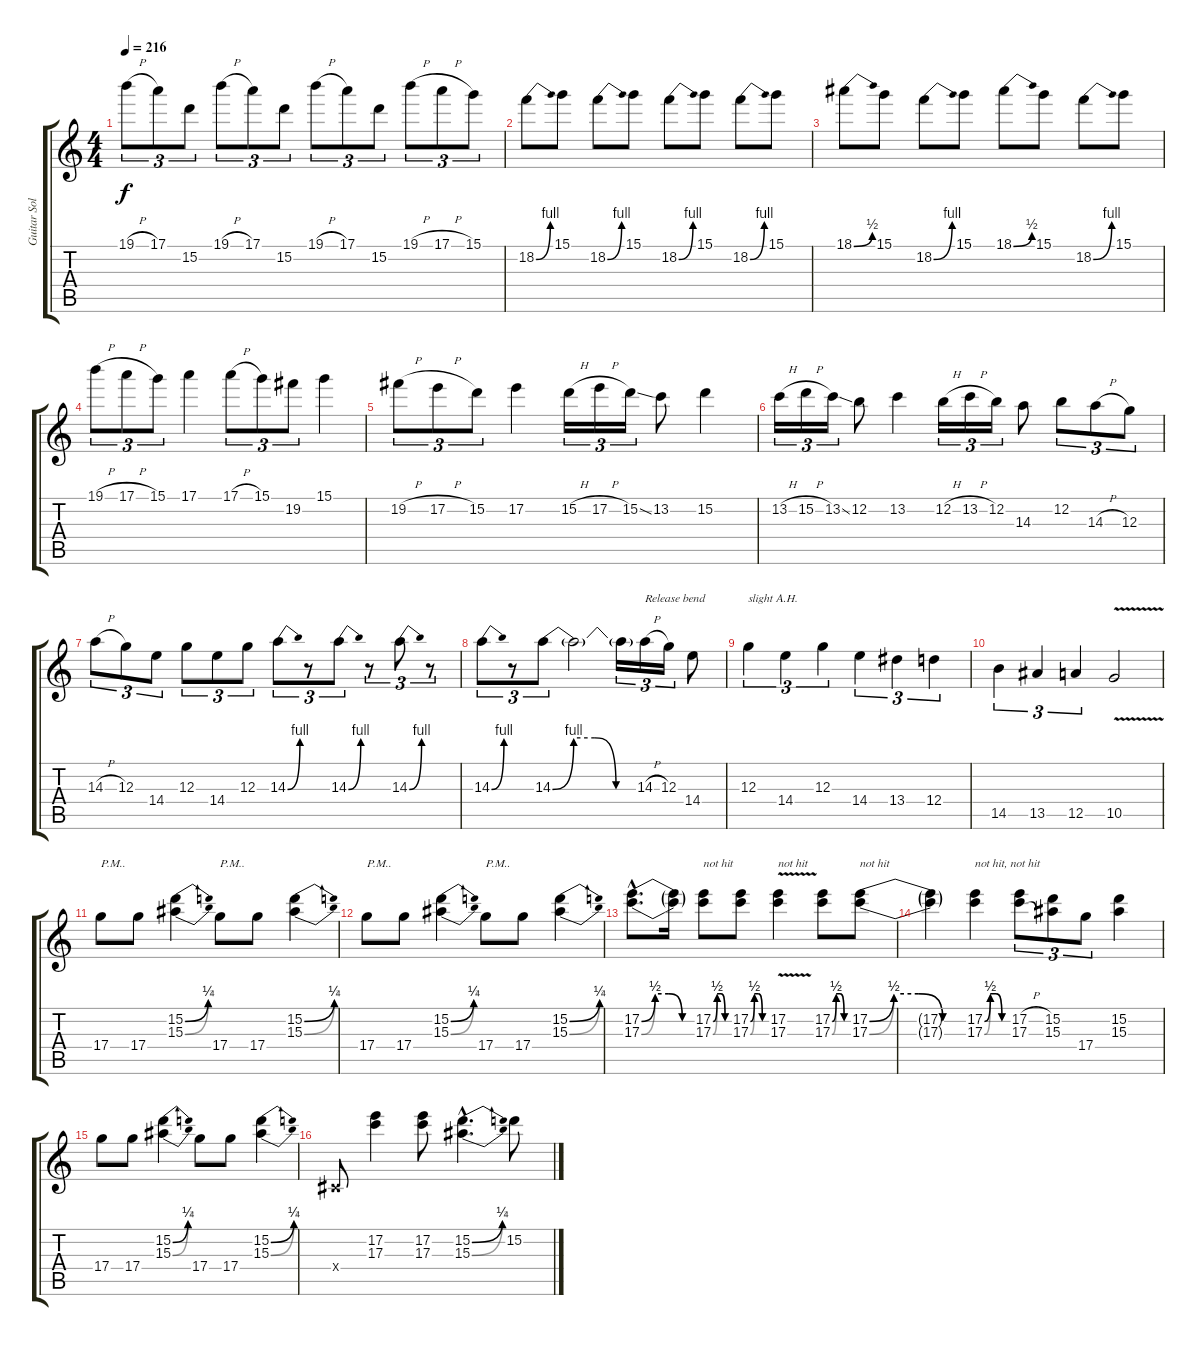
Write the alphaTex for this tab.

\track ("Guitar Solo" "Guitar Sol") {instrument overdrivenguitar}
\staff {score tabs}
\tuning (E4 B3 G3 D3 A2 E2) {hide}
\ts (4 4)
\tempo 216
\clef g2
\ks c
19.1{h}.8{tu (3 2) dy f} 17.1.8{tu (3 2)} 15.2.8{tu (3 2)} 19.1{h}.8{tu (3 2)} 17.1.8{tu (3 2)} 15.2.8{tu (3 2)} 19.1{h}.8{tu (3 2)} 17.1.8{tu (3 2)} 15.2.8{tu (3 2)} 19.1{h}.8{tu (3 2)} 17.1{h}.8{tu (3 2)} 15.1.8{tu (3 2)} |
18.2{be (bend 0 0 60 4)}.8 15.1.8 18.2{be (bend 0 0 60 4)}.8 15.1.8 18.2{be (bend 0 0 60 4)}.8 15.1.8 18.2{be (bend 0 0 60 4)}.8 15.1.8 |
18.1{be (bend 0 0 60 2)}.8 15.1.8 18.2{be (bend 0 0 60 4)}.8 15.1.8 18.1{be (bend 0 0 60 2)}.8 15.1.8 18.2{be (bend 0 0 60 4)}.8 15.1.8 |
19.1{h}.8{tu (3 2)} 17.1{h}.8{tu (3 2)} 15.1.8{tu (3 2)} 17.1.4 17.1{h}.8{tu (3 2)} 15.1.8{tu (3 2)} 19.2.8{tu (3 2)} 15.1.4 |
19.2{h}.8{tu (3 2)} 17.2{h}.8{tu (3 2)} 15.2.8{tu (3 2)} 17.2.4 15.2{h}.16{tu (3 2)} 17.2{h}.16{tu (3 2)} 15.2{ss}.16{tu (3 2)} 13.2.8 15.2.4 |
13.2{h}.16{tu (3 2)} 15.2{h}.16{tu (3 2)} 13.2{ss}.16{tu (3 2)} 12.2.8 13.2.4 12.2{h}.16{tu (3 2)} 13.2{h}.16{tu (3 2)} 12.2.16{tu (3 2)} 14.3.8 12.2.8{tu (3 2)} 14.3{h}.8{tu (3 2)} 12.3.8{tu (3 2)} |
14.3{h}.8{tu (3 2)} 12.3.8{tu (3 2)} 14.4.8{tu (3 2)} 12.3.8{tu (3 2)} 14.4.8{tu (3 2)} 12.3.8{tu (3 2)} 14.3{be (bend 0 0 60 4)}.8{tu (3 2)} r.8{tu (3 2)} 14.3{be (bend 0 0 60 4)}.8{tu (3 2)} r.8{tu (3 2)} 14.3{be (bend 0 0 60 4)}.8{tu (3 2)} r.8{tu (3 2)} |
14.3{be (bend 0 0 60 4)}.8{tu (3 2)} r.8{tu (3 2)} 14.3{be (custom 0 0 15 4 30 4 45 0 60 0)}.8{tu (3 2)} 14.3{t}.2 14.3{t}.16{tu (3 2)} 14.3{h}.16{tu (3 2) txt "Release bend"} 12.3.16{tu (3 2)} 14.4.8 |
12.3.4{tu (3 2) txt "slight A.H."} 14.4.4{tu (3 2)} 12.3.4{tu (3 2)} 14.4.4{tu (3 2)} 13.4.4{tu (3 2)} 12.4.4{tu (3 2)} |
14.5.4{tu (3 2)} 13.5.4{tu (3 2)} 12.5.4{tu (3 2)} 10.5{v}.2 |
17.4.8{txt "P.M.."} 17.4.8 (15.2{be (bend 0 0 60 1)} 15.3{be (bend 0 0 60 2)}).4 17.4.8{txt "P.M.."} 17.4.8 (15.2{be (bend 0 0 60 1)} 15.3{be (bend 0 0 60 2)}).4 |
17.4.8{txt "P.M.."} 17.4.8 (15.2{be (bend 0 0 60 1)} 15.3{be (bend 0 0 60 2)}).4 17.4.8{txt "P.M.."} 17.4.8 (15.2{be (bend 0 0 60 1)} 15.3{be (bend 0 0 60 2)}).4 |
(17.2{be (custom 0 0 15 2 30 2 45 0 60 0) hac} 17.3{be (custom 0 0 15 2 30 2 45 0 60 0) hac}).8{d} (17.2{t} 17.3{t}).16 (17.2{be (custom 0 0 15 2 30 2 45 0 60 0)} 17.3{be (custom 0 0 15 2 30 2 45 0 60 0)}).8{txt "not hit"} (17.2{be (custom 0 0 15 2 30 2 45 0 60 0)} 17.3{be (custom 0 0 15 2 30 2 45 0 60 0)}).8 (17.2{v} 17.3{v}).4{txt "not hit"} (17.2{be (custom 0 0 15 2 30 2 45 0 60 0)} 17.3{be (custom 0 0 15 2 30 2 45 0 60 0)}).8 (17.2{be (custom 0 0 15 2 30 2 45 0 60 0)} 17.3{be (custom 0 0 15 2 30 2 45 0 60 0)}).8{txt "not hit"} |
(17.2{t} 17.3{t}).4 (17.2{be (custom 0 0 15 2 30 2 45 0 60 0)} 17.3{be (custom 0 0 15 2 30 2 45 0 60 0)}).4{txt "not hit, not hit"} (17.2{h} 17.3{h}).8{tu (3 2)} (15.2 15.3).8{tu (3 2)} 17.4.8{tu (3 2)} (15.2 15.3).4 |
17.4.8 17.4.8 (15.2{be (bend 0 0 60 1)} 15.3{be (bend 0 0 60 2)}).4 17.4.8 17.4.8 (15.2{be (bend 0 0 60 1)} 15.3{be (bend 0 0 60 2)}).4 |
-1.4{x}.8 (17.2 17.3).4 (17.2 17.3).8 (15.2{be (bend 0 0 60 1) hac} 15.3{be (bend 0 0 60 2) hac}).4{d} 15.2.8
